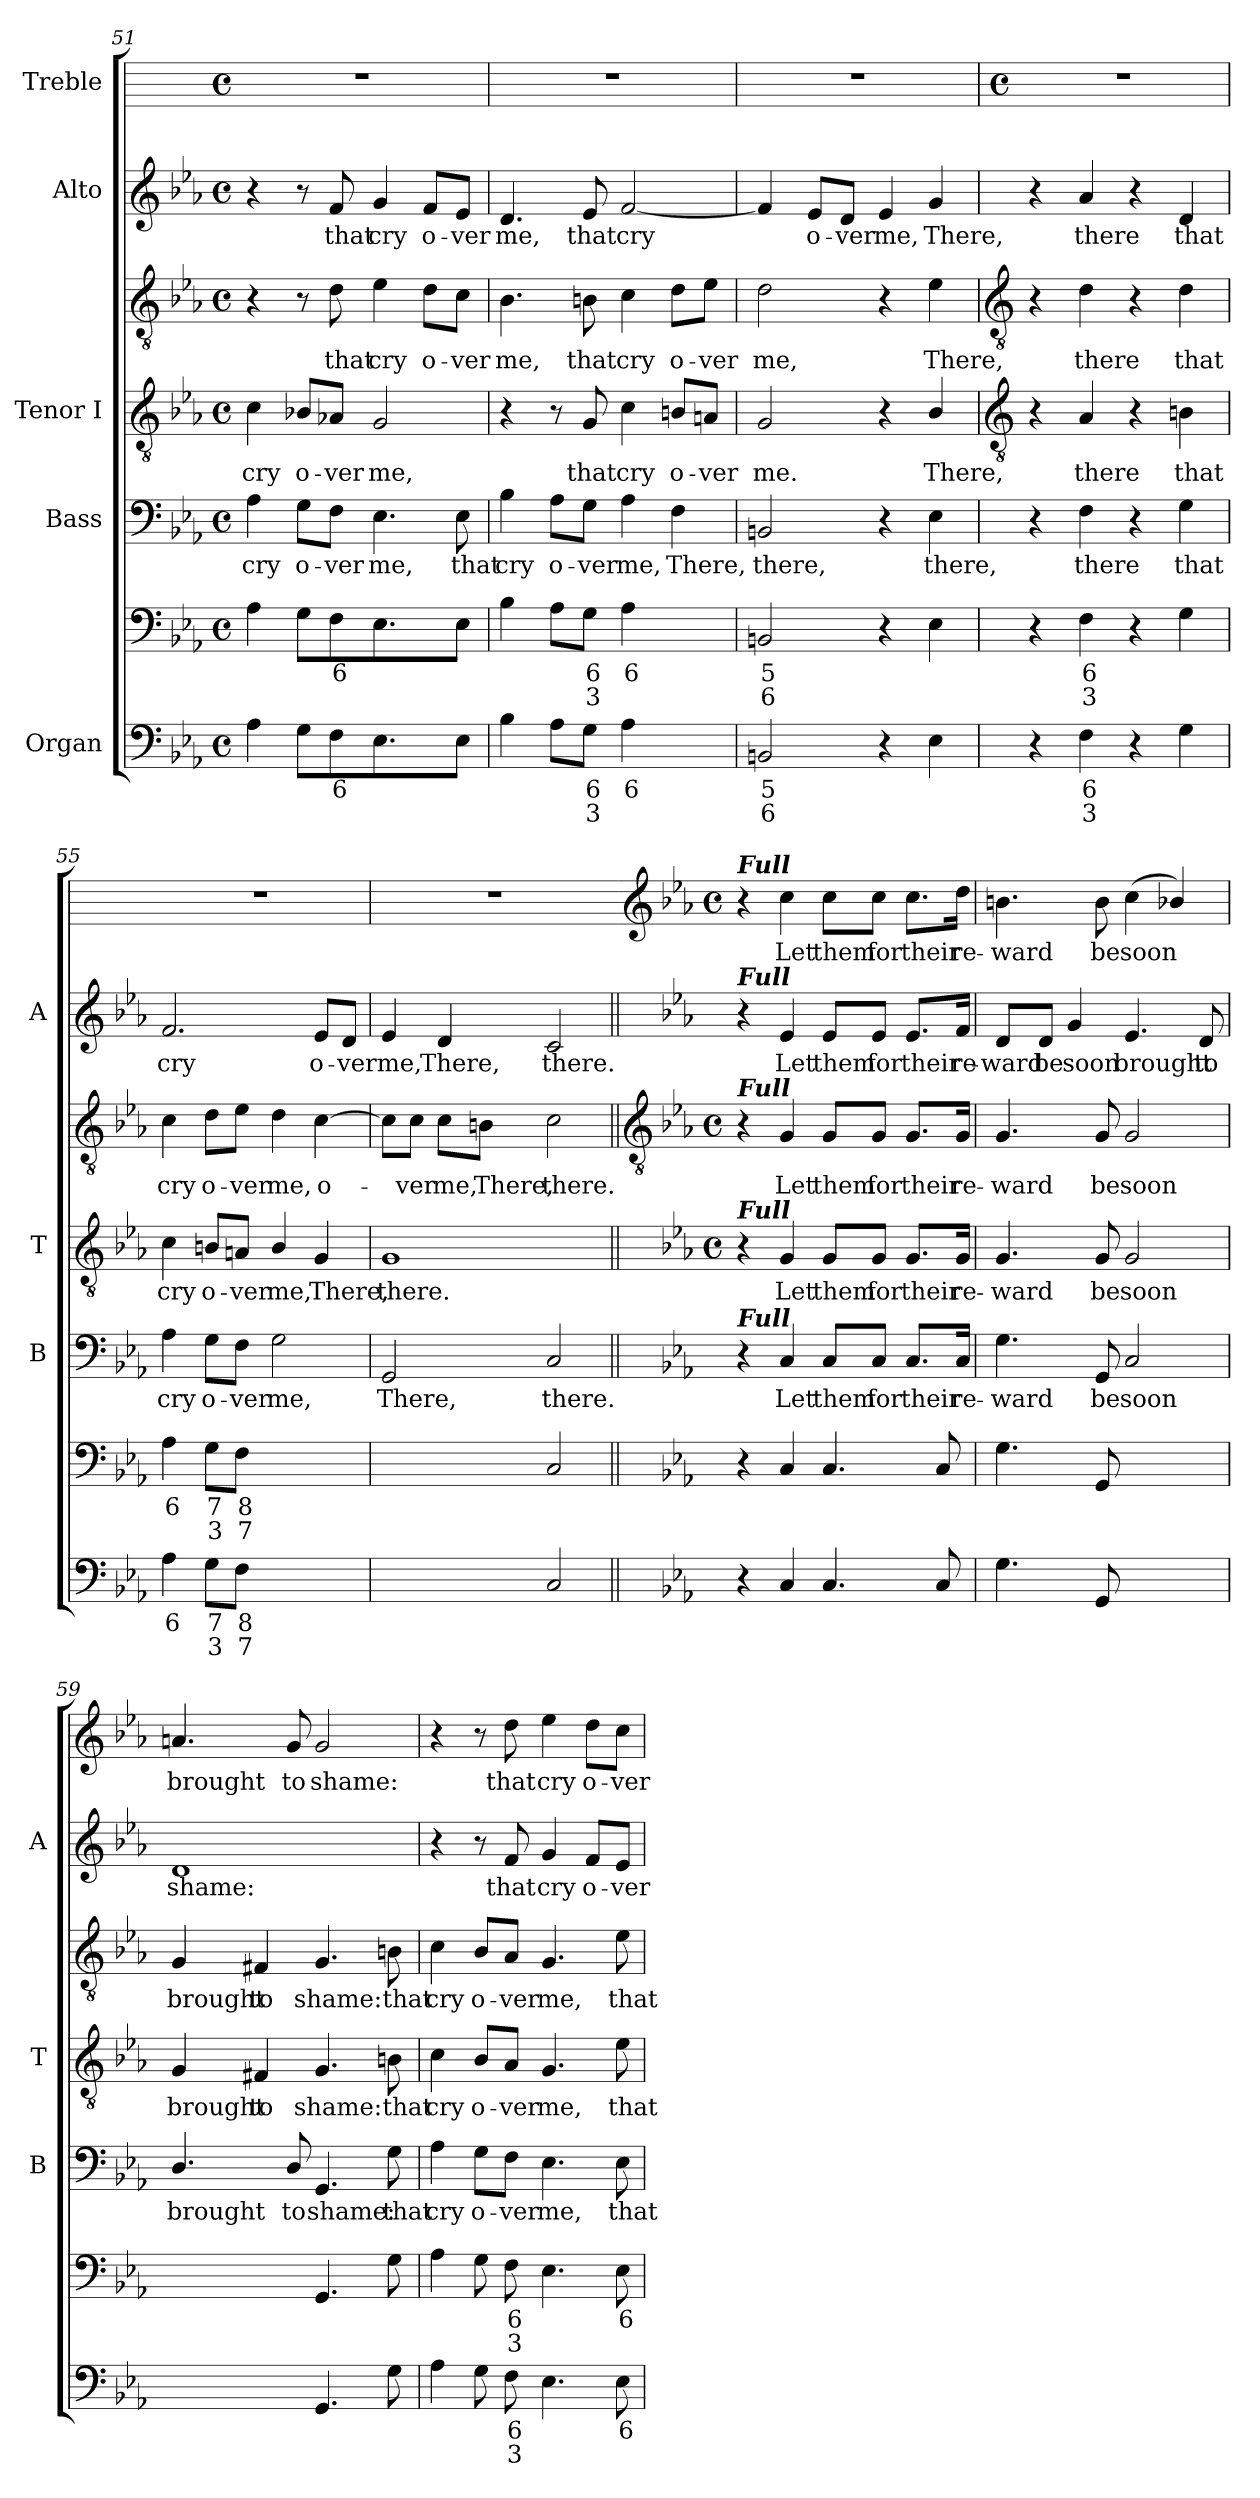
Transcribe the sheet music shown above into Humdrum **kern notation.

**kern	**text	**text	**kern	**text	**text	**kern	**text	**kern	**text	**kern	**text	**kern	**text	**kern	**text
*part5	*part5	*part5	*part5	*part5	*part5	*part4	*part4	*part3	*part3	*part3	*part3	*part2	*part2	*part1	*part1
*staff7	*staff7	*staff7	*staff6	*staff6	*staff6	*staff5	*staff5	*staff4	*staff4	*staff3	*staff3	*staff2	*staff2	*staff1	*staff1
*I"Organ	*	*	*	*	*	*I"Bass	*	*I"Tenor I	*	*	*	*I"Alto	*	*I"Treble	*
*	*	*	*	*	*	*I'B	*	*I'T	*	*	*	*I'A	*	*	*
*clefF4	*	*	*clefF4	*	*	*clefF4	*	*clefGv2	*	*clefGv2	*	*clefG2	*	*	*
*k[b-e-a-]	*	*	*k[b-e-a-]	*	*	*k[b-e-a-]	*	*k[b-e-a-]	*	*k[b-e-a-]	*	*k[b-e-a-]	*	*	*
*E-:	*	*	*E-:	*	*	*E-:	*	*E-:	*	*E-:	*	*E-:	*	*	*
*M4/4	*	*	*M4/4	*	*	*M4/4	*	*M4/4	*	*M4/4	*	*M4/4	*	*M4/4	*
*met(c)	*	*	*met(c)	*	*	*met(c)	*	*met(c)	*	*met(c)	*	*met(c)	*	*met(c)	*
=51	=51	=51	=51	=51	=51	=51	=51	=51	=51	=51	=51	=51	=51	=51	=51
!	!	!	!	!	!	!	!LO:LY:b	!	!LO:LY:b	!	!	!	!	!	!
4A-	.	.	4A-	.	.	4A-	cry	4c	cry	4r	.	4r	.	1r	.
!	!	!	!	!	!	!	!LO:LY:b	!	!LO:LY:b	!	!	!	!	!	!
8GL	.	.	8GL	.	.	8G\L	o-	8B-X/L	o-	8r	.	8r	.	.	.
!	!LO:LY:b	!	!	!LO:LY:b	!	!	!LO:LY:b	!	!LO:LY:b	!	!LO:LY:b	!	!LO:LY:b	!	!
8F	6	.	8F	6	.	8F\J	-ver	8A-X/J	-ver	8d	that	8f	that	.	.
!	!	!	!	!	!	!	!LO:LY:b	!	!LO:LY:b	!	!LO:LY:b	!	!LO:LY:b	!	!
4.E-	.	.	4.E-	.	.	4.E-	me,	2G	me,	4e-	cry	4g	cry	.	.
!	!	!	!	!	!	!	!	!	!	!	!LO:LY:b	!	!LO:LY:b	!	!
.	.	.	.	.	.	.	.	.	.	8d\L	o-	8f/L	o-	.	.
!	!	!	!	!	!	!	!LO:LY:b	!	!	!	!LO:LY:b	!	!LO:LY:b	!	!
8E-J	.	.	8E-J	.	.	8E-	that	.	.	8c\J	-ver	8e-/J	-ver	.	.
=52	=52	=52	=52	=52	=52	=52	=52	=52	=52	=52	=52	=52	=52	=52	=52
!	!	!	!	!	!	!	!LO:LY:b	!	!	!	!LO:LY:b	!	!LO:LY:b	!	!
4B-	.	.	4B-	.	.	4B-	cry	4r	.	4.B-	me,	4.d	me,	1r	.
!	!	!	!	!	!	!	!LO:LY:b	!	!	!	!	!	!	!	!
8A-L	.	.	8A-L	.	.	8A-\L	o-	8r	.	.	.	.	.	.	.
!	!LO:LY:b	!LO:LY:b	!	!LO:LY:b	!LO:LY:b	!	!LO:LY:b	!	!LO:LY:b	!	!LO:LY:b	!	!LO:LY:b	!	!
8GJ	6	3	8GJ	6	3	8G\J	-ver	8G	that	8Bn	that	8e-	that	.	.
!	!LO:LY:b	!	!	!LO:LY:b	!	!	!LO:LY:b	!	!LO:LY:b	!	!LO:LY:b	!	!LO:LY:b	!	!
4A-	6	.	4A-	6	.	4A-	me,	4c	cry	4c	cry	[2f	cry	.	.
!	!LO:LY:b	!LO:LY:b	!	!LO:LY:b	!LO:LY:b	!	!LO:LY:b	!	!LO:LY:b	!	!LO:LY:b	!	!	!	!
[8Fyy	6	4	[8Fyy	6	4	4F	There,	8Bn/L	o-	8d\L	o-	.	.	.	.
!	!LO:LY:b	!LO:LY:b	!	!LO:LY:b	!LO:LY:b	!	!	!	!LO:LY:b	!	!LO:LY:b	!	!	!	!
8Fyy]	7	3	8Fyy]	7	3	.	.	8An/J	-ver	8e-\J	-ver	.	.	.	.
=53	=53	=53	=53	=53	=53	=53	=53	=53	=53	=53	=53	=53	=53	=53	=53
!	!LO:LY:b	!LO:LY:b	!	!LO:LY:b	!LO:LY:b	!	!LO:LY:b	!	!LO:LY:b	!	!LO:LY:b	!	!	!	!
2BBn	5	6	2BBn	5	6	2BBn	there,	2G	me.	2d	me,	4f]	.	1r	.
!	!	!	!	!	!	!	!	!	!	!	!	!	!LO:LY:b	!	!
.	.	.	.	.	.	.	.	.	.	.	.	8e-/L	o-	.	.
!	!	!	!	!	!	!	!	!	!	!	!	!	!LO:LY:b	!	!
.	.	.	.	.	.	.	.	.	.	.	.	8d/J	-ver	.	.
!	!	!	!	!	!	!	!	!	!	!	!	!	!LO:LY:b	!	!
4r	.	.	4r	.	.	4r	.	4r	.	4r	.	4e-	me,	.	.
!	!	!	!	!	!	!	!LO:LY:b	!	!LO:LY:b	!	!LO:LY:b	!	!LO:LY:b	!	!
4E-	.	.	4E-	.	.	4E-	there,	4B-/	There,	4e-	There,	4g	There,	.	.
!!LO:LB:g=z
=54	=54	=54	=54	=54	=54	=54	=54	=54	=54	=54	=54	=54	=54	=54	=54
*	*	*	*	*	*	*	*	*clefGv2	*	*clefGv2	*	*	*	*	*
*	*	*	*	*	*	*	*	*	*	*	*	*	*	*M4/4	*
*	*	*	*	*	*	*	*	*	*	*	*	*	*	*met(c)	*
4r	.	.	4r	.	.	4r	.	4r	.	4r	.	4r	.	1r	.
!	!LO:LY:b	!LO:LY:b	!	!LO:LY:b	!LO:LY:b	!	!LO:LY:b	!	!LO:LY:b	!	!LO:LY:b	!	!LO:LY:b	!	!
4F	6	3	4F	6	3	4F	there	4A-	there	4d	there	4a-	there	.	.
4r	.	.	4r	.	.	4r	.	4r	.	4r	.	4r	.	.	.
!	!	!	!	!	!	!	!LO:LY:b	!	!LO:LY:b	!	!LO:LY:b	!	!LO:LY:b	!	!
4G	.	.	4G	.	.	4G	that	4Bn	that	4d	that	4d	that	.	.
=55	=55	=55	=55	=55	=55	=55	=55	=55	=55	=55	=55	=55	=55	=55	=55
!	!LO:LY:b	!	!	!LO:LY:b	!	!	!LO:LY:b	!	!LO:LY:b	!	!LO:LY:b	!	!LO:LY:b	!	!
4A-	6	.	4A-	6	.	4A-	cry	4c	cry	4c	cry	2.f	cry	1r	.
!	!LO:LY:b	!LO:LY:b	!	!LO:LY:b	!LO:LY:b	!	!LO:LY:b	!	!LO:LY:b	!	!LO:LY:b	!	!	!	!
8GL	7	3	8GL	7	3	8G\L	o-	8Bn/L	o-	8d\L	o-	.	.	.	.
!	!LO:LY:b	!LO:LY:b	!	!LO:LY:b	!LO:LY:b	!	!LO:LY:b	!	!LO:LY:b	!	!LO:LY:b	!	!	!	!
8FJ	8	7	8FJ	8	7	8F\J	-ver	8An/J	-ver	8e-\J	-ver	.	.	.	.
!	!LO:LY:b	!LO:LY:b	!	!LO:LY:b	!LO:LY:b	!	!LO:LY:b	!	!LO:LY:b	!	!LO:LY:b	!	!	!	!
[4Gyy	7	3	[4Gyy	7	3	2G	me,	4B/	me,	4d	me,	.	.	.	.
!	!LO:LY:b	!LO:LY:b	!	!LO:LY:b	!LO:LY:b	!	!	!	!LO:LY:b	!	!LO:LY:b	!	!LO:LY:b	!	!
8Gyy_	6	4	8Gyy_	6	4	.	.	4G	There,	[4c	o-	8e-/L	o-	.	.
!	!LO:LY:b	!	!	!LO:LY:b	!	!	!	!	!	!	!	!	!LO:LY:b	!	!
8Gyy]	5	.	8Gyy]	5	.	.	.	.	.	.	.	8d/J	-ver	.	.
=56	=56	=56	=56	=56	=56	=56	=56	=56	=56	=56	=56	=56	=56	=56	=56
!	!LO:LY:b	!LO:LY:b	!	!LO:LY:b	!LO:LY:b	!	!LO:LY:b	!	!LO:LY:b	!	!	!	!LO:LY:b	!	!
[4GGyy	6	4	[4GGyy	6	4	2GG	There,	1G	there.	8c\L]	.	4e-	me,	1r	.
!	!	!	!	!	!	!	!	!	!	!	!LO:LY:b	!	!	!	!
.	.	.	.	.	.	.	.	.	.	8c\J	ver	.	.	.	.
!	!LO:LY:b	!LO:LY:b	!	!LO:LY:b	!LO:LY:b	!	!	!	!	!	!LO:LY:b	!	!LO:LY:b	!	!
8GGyy_	5	4	8GGyy_	5	4	.	.	.	.	8c\L	me,	4d	There,	.	.
!	!	!LO:LY:b	!	!	!LO:LY:b	!	!	!	!	!	!LO:LY:b	!	!	!	!
8GGLyy]	.	3	8GGLyy]	.	3	.	.	.	.	8Bn\J	There,	.	.	.	.
!	!	!	!	!	!	!	!LO:LY:b	!	!	!	!LO:LY:b	!	!LO:LY:b	!	!
2C	.	.	2C	.	.	2C	there.	.	.	2c	there.	2c	there.	.	.
!!LO:LB:g=z
=57||	=57	=57	=57||	=57	=57	=57||	=57	=57||	=57	=57||	=57	=57||	=57	=57	=57
*	*	*	*	*	*	*	*	*	*	*clefGv2	*	*	*	*clefG2	*
*	*	*	*	*	*	*	*	*k[b-e-a-]	*	*k[b-e-a-]	*	*	*	*k[b-e-a-]	*
*	*	*	*	*	*	*	*	*E-:	*	*E-:	*	*	*	*E-:	*
*	*	*	*	*	*	*	*	*M4/4	*	*M4/4	*	*	*	*M4/4	*
*	*	*	*	*	*	*	*	*met(c)	*	*met(c)	*	*	*	*met(c)	*
!	!	!	!	!	!	!	!	!	!	!	!	!	!	!LO:TX:a:Bi:t=Full	!
!	!	!	!	!	!	!	!	!	!	!	!	!LO:TX:a:Bi:t=Full	!	!	!
!	!	!	!	!	!	!	!	!	!	!LO:TX:a:Bi:t=Full	!	!	!	!	!
!	!	!	!	!	!	!	!	!LO:TX:a:Bi:t=Full	!	!	!	!	!	!	!
!	!	!	!	!	!	!LO:TX:a:Bi:t=Full	!	!	!	!	!	!	!	!	!
4r	.	.	4r	.	.	4r	.	4r	.	4r	.	4r	.	4r	.
!	!	!	!	!	!	!	!LO:LY:b	!	!LO:LY:b	!	!LO:LY:b	!	!LO:LY:b	!	!LO:LY:b
4C	.	.	4C	.	.	4C	Let	4G	Let	4G	Let	4e-	Let	4cc	Let
!	!	!	!	!	!	!	!LO:LY:b	!	!LO:LY:b	!	!LO:LY:b	!	!LO:LY:b	!	!LO:LY:b
4.C	.	.	4.C	.	.	8C/L	them	8G/L	them	8G/L	them	8e-/L	them	8cc\L	them
!	!	!	!	!	!	!	!LO:LY:b	!	!LO:LY:b	!	!LO:LY:b	!	!LO:LY:b	!	!LO:LY:b
.	.	.	.	.	.	8C/J	for	8G/J	for	8G/J	for	8e-/J	for	8cc\J	for
!	!	!	!	!	!	!	!LO:LY:b	!	!LO:LY:b	!	!LO:LY:b	!	!LO:LY:b	!	!LO:LY:b
.	.	.	.	.	.	8.C/L	their	8.G/L	their	8.G/L	their	8.e-/L	their	8.cc\L	their
8C	.	.	8C	.	.	.	.	.	.	.	.	.	.	.	.
!	!	!	!	!	!	!	!LO:LY:b	!	!LO:LY:b	!	!LO:LY:b	!	!LO:LY:b	!	!LO:LY:b
.	.	.	.	.	.	16C/Jk	re-	16G/Jk	re-	16G/Jk	re-	16f/Jk	re-	16dd\Jk	re-
=58	=58	=58	=58	=58	=58	=58	=58	=58	=58	=58	=58	=58	=58	=58	=58
!	!	!	!	!	!	!	!LO:LY:b	!	!LO:LY:b	!	!LO:LY:b	!	!LO:LY:b	!	!LO:LY:b
4.G	.	.	4.G	.	.	4.G	-ward	4.G	-ward	4.G	-ward	8d/L	-ward	4.bn	-ward
!	!	!	!	!	!	!	!	!	!	!	!	!	!LO:LY:b	!	!
.	.	.	.	.	.	.	.	.	.	.	.	8d/J	be	.	.
!	!	!	!	!	!	!	!	!	!	!	!	!	!LO:LY:b	!	!
.	.	.	.	.	.	.	.	.	.	.	.	4g	soon	.	.
!	!	!	!	!	!	!	!LO:LY:b	!	!LO:LY:b	!	!LO:LY:b	!	!	!	!LO:LY:b
8GG	.	.	8GG	.	.	8GG	be	8G	be	8G	be	.	.	8b	be
!	!LO:LY:b	!	!	!LO:LY:b	!	!	!LO:LY:b	!	!LO:LY:b	!	!LO:LY:b	!	!LO:LY:b	!	!LO:LY:b
[4Cyy	8	.	[4Cyy	8	.	2C	soon	2G	soon	2G	soon	4.e-	brought	(<4cc	soon
!	!LO:LY:b	!	!	!LO:LY:b	!	!	!	!	!	!	!	!	!	!	!
4Cyy]	7	.	4Cyy]	7	.	.	.	.	.	.	.	.	.	4b-X/)	.
!	!	!	!	!	!	!	!	!	!	!	!	!	!LO:LY:b	!	!
.	.	.	.	.	.	.	.	.	.	.	.	8d	to	.	.
=59	=59	=59	=59	=59	=59	=59	=59	=59	=59	=59	=59	=59	=59	=59	=59
!	!LO:LY:b	!	!	!LO:LY:b	!	!	!LO:LY:b	!	!LO:LY:b	!	!LO:LY:b	!	!LO:LY:b	!	!LO:LY:b
[4Dyy	4	.	[4Dyy	4	.	4.D/	brought	4G	brought	4G	brought	1d	shame:	4.an	brought
!	!LO:LY:b	!	!	!LO:LY:b	!	!	!	!	!LO:LY:b	!	!LO:LY:b	!	!	!	!
4Dyy]	3	.	4Dyy]	3	.	.	.	4F#X	to	4F#X	to	.	.	.	.
!	!	!	!	!	!	!	!LO:LY:b	!	!	!	!	!	!	!	!LO:LY:b
.	.	.	.	.	.	8D/	to	.	.	.	.	.	.	8g	to
!	!	!	!	!	!	!	!LO:LY:b	!	!LO:LY:b	!	!LO:LY:b	!	!	!	!LO:LY:b
4.GG	.	.	4.GG	.	.	4.GG	shame:	4.G	shame:	4.G	shame:	.	.	2g	shame:
!	!	!	!	!	!	!	!LO:LY:b	!	!LO:LY:b	!	!LO:LY:b	!	!	!	!
8G	.	.	8G	.	.	8G	that	8Bn	that	8Bn	that	.	.	.	.
=60	=60	=60	=60	=60	=60	=60	=60	=60	=60	=60	=60	=60	=60	=60	=60
!	!	!	!	!	!	!	!LO:LY:b	!	!LO:LY:b	!	!LO:LY:b	!	!	!	!
4A-	.	.	4A-	.	.	4A-	cry	4c	cry	4c	cry	4r	.	4r	.
!	!	!	!	!	!	!	!LO:LY:b	!	!LO:LY:b	!	!LO:LY:b	!	!	!	!
8GL	.	.	8GL	.	.	8G\L	o-	8B-/L	o-	8B-/L	o-	8r	.	8r	.
!	!LO:LY:b	!LO:LY:b	!	!LO:LY:b	!LO:LY:b	!	!LO:LY:b	!	!LO:LY:b	!	!LO:LY:b	!	!LO:LY:b	!	!LO:LY:b
8F	6	3	8F	6	3	8F\J	-ver	8A-/J	-ver	8A-/J	-ver	8f	that	8dd	that
!	!	!	!	!	!	!	!LO:LY:b	!	!LO:LY:b	!	!LO:LY:b	!	!LO:LY:b	!	!LO:LY:b
4.E-	.	.	4.E-	.	.	4.E-	me,	4.G	me,	4.G	me,	4g	cry	4ee-	cry
!	!	!	!	!	!	!	!	!	!	!	!	!	!LO:LY:b	!	!LO:LY:b
.	.	.	.	.	.	.	.	.	.	.	.	8f/L	o-	8dd\L	o-
!	!LO:LY:b	!	!	!LO:LY:b	!	!	!LO:LY:b	!	!LO:LY:b	!	!LO:LY:b	!	!LO:LY:b	!	!LO:LY:b
8E-	6	.	8E-	6	.	8E-	that	8e-	that	8e-	that	8e-/J	-ver	8cc\J	-ver
=	=	=	=	=	=	=	=	=	=	=	=	=	=	=	=
*-	*-	*-	*-	*-	*-	*-	*-	*-	*-	*-	*-	*-	*-	*-	*-
